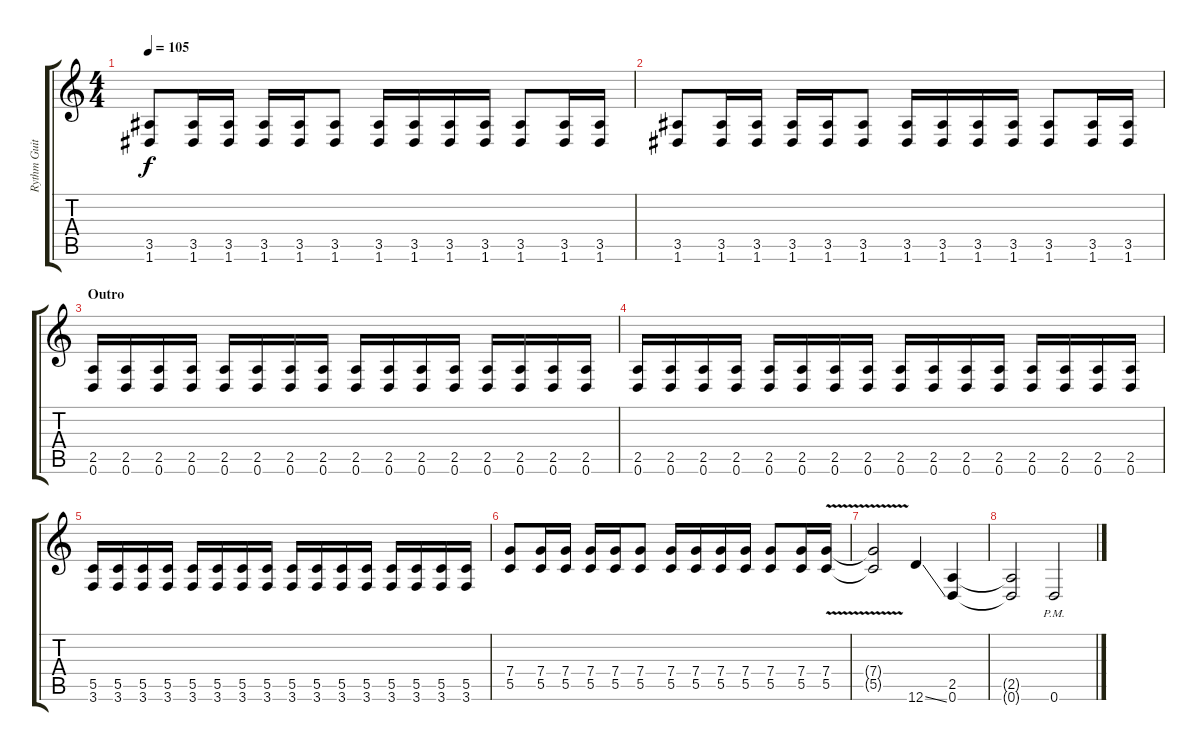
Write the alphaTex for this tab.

\track ("Rythm Guitar / WOWA " "Rythm Guit") {instrument distortionguitar}
\staff {score tabs}
\tuning (D4 A3 F3 C3 G2 D2) {hide}
\ts (4 4)
\tempo 105
\clef g2
\ks c
(3.5 1.6).8{dy f} (3.5 1.6).16 (3.5 1.6).16 (3.5 1.6).16 (3.5 1.6).16 (3.5 1.6).8 (3.5 1.6).16 (3.5 1.6).16 (3.5 1.6).16 (3.5 1.6).16 (3.5 1.6).8 (3.5 1.6).16 (3.5 1.6).16 |
(3.5 1.6).8 (3.5 1.6).16 (3.5 1.6).16 (3.5 1.6).16 (3.5 1.6).16 (3.5 1.6).8 (3.5 1.6).16 (3.5 1.6).16 (3.5 1.6).16 (3.5 1.6).16 (3.5 1.6).8 (3.5 1.6).16 (3.5 1.6).16 |
\section ("" "Outro")
(2.5 0.6).16 (2.5 0.6).16 (2.5 0.6).16 (2.5 0.6).16 (2.5 0.6).16 (2.5 0.6).16 (2.5 0.6).16 (2.5 0.6).16 (2.5 0.6).16 (2.5 0.6).16 (2.5 0.6).16 (2.5 0.6).16 (2.5 0.6).16 (2.5 0.6).16 (2.5 0.6).16 (2.5 0.6).16 |
(2.5 0.6).16 (2.5 0.6).16 (2.5 0.6).16 (2.5 0.6).16 (2.5 0.6).16 (2.5 0.6).16 (2.5 0.6).16 (2.5 0.6).16 (2.5 0.6).16 (2.5 0.6).16 (2.5 0.6).16 (2.5 0.6).16 (2.5 0.6).16 (2.5 0.6).16 (2.5 0.6).16 (2.5 0.6).16 |
(5.5 3.6).16 (5.5 3.6).16 (5.5 3.6).16 (5.5 3.6).16 (5.5 3.6).16 (5.5 3.6).16 (5.5 3.6).16 (5.5 3.6).16 (5.5 3.6).16 (5.5 3.6).16 (5.5 3.6).16 (5.5 3.6).16 (5.5 3.6).16 (5.5 3.6).16 (5.5 3.6).16 (5.5 3.6).16 |
(7.4 5.5).8 (7.4 5.5).16 (7.4 5.5).16 (7.4 5.5).16 (7.4 5.5).16 (7.4 5.5).8 (7.4 5.5).16 (7.4 5.5).16 (7.4 5.5).16 (7.4 5.5).16 (7.4 5.5).8 (7.4 5.5).16 (7.4{v} 5.5{v}).16 |
(7.4{t} 5.5{t}).2 12.6{ss}.4 (2.5 0.6).4 |
(2.5{t} 0.6{t}).2 0.6{pm}.2
